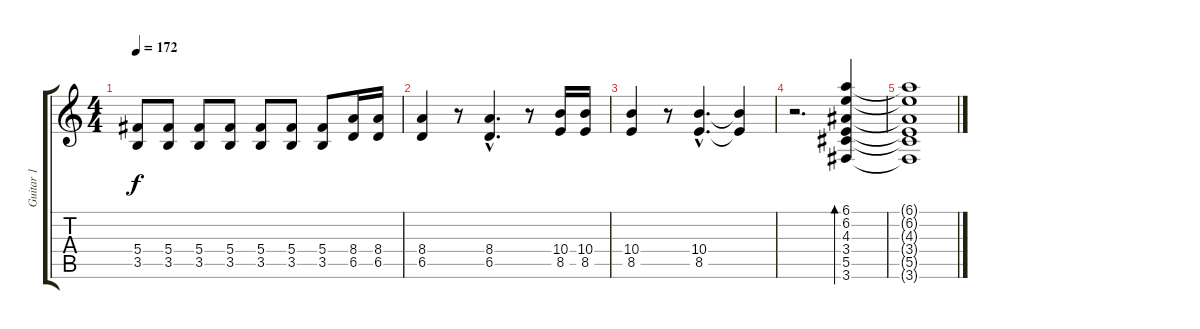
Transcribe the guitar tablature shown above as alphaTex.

\track ("Guitar 1" "Guitar 1") {instrument distortionguitar}
\staff {score tabs}
\tuning (Eb4 Bb3 Gb3 Db3 Ab2 Eb2) {hide}
\ts (4 4)
\tempo 172
\clef g2
\ks c
(5.4 3.5).8{dy f} (5.4 3.5).8 (5.4 3.5).8 (5.4 3.5).8 (5.4 3.5).8 (5.4 3.5).8 (5.4 3.5).8 (8.4 6.5).16 (8.4 6.5).16 |
(8.4 6.5).4 r.8 (8.4{hac} 6.5{hac}).4{d} r.8 (10.4 8.5).16 (10.4 8.5).16 |
(10.4 8.5).4 r.8 (10.4{hac} 8.5{hac}).4{d} (10.4{t} 8.5{t}).4 |
r.2{d} (6.1 6.2 4.3 3.4 5.5 3.6).4{bd 480 instrument electricguitarclean} |
(6.1{t} 6.2{t} 4.3{t} 3.4{t} 5.5{t} 3.6{t}).1
